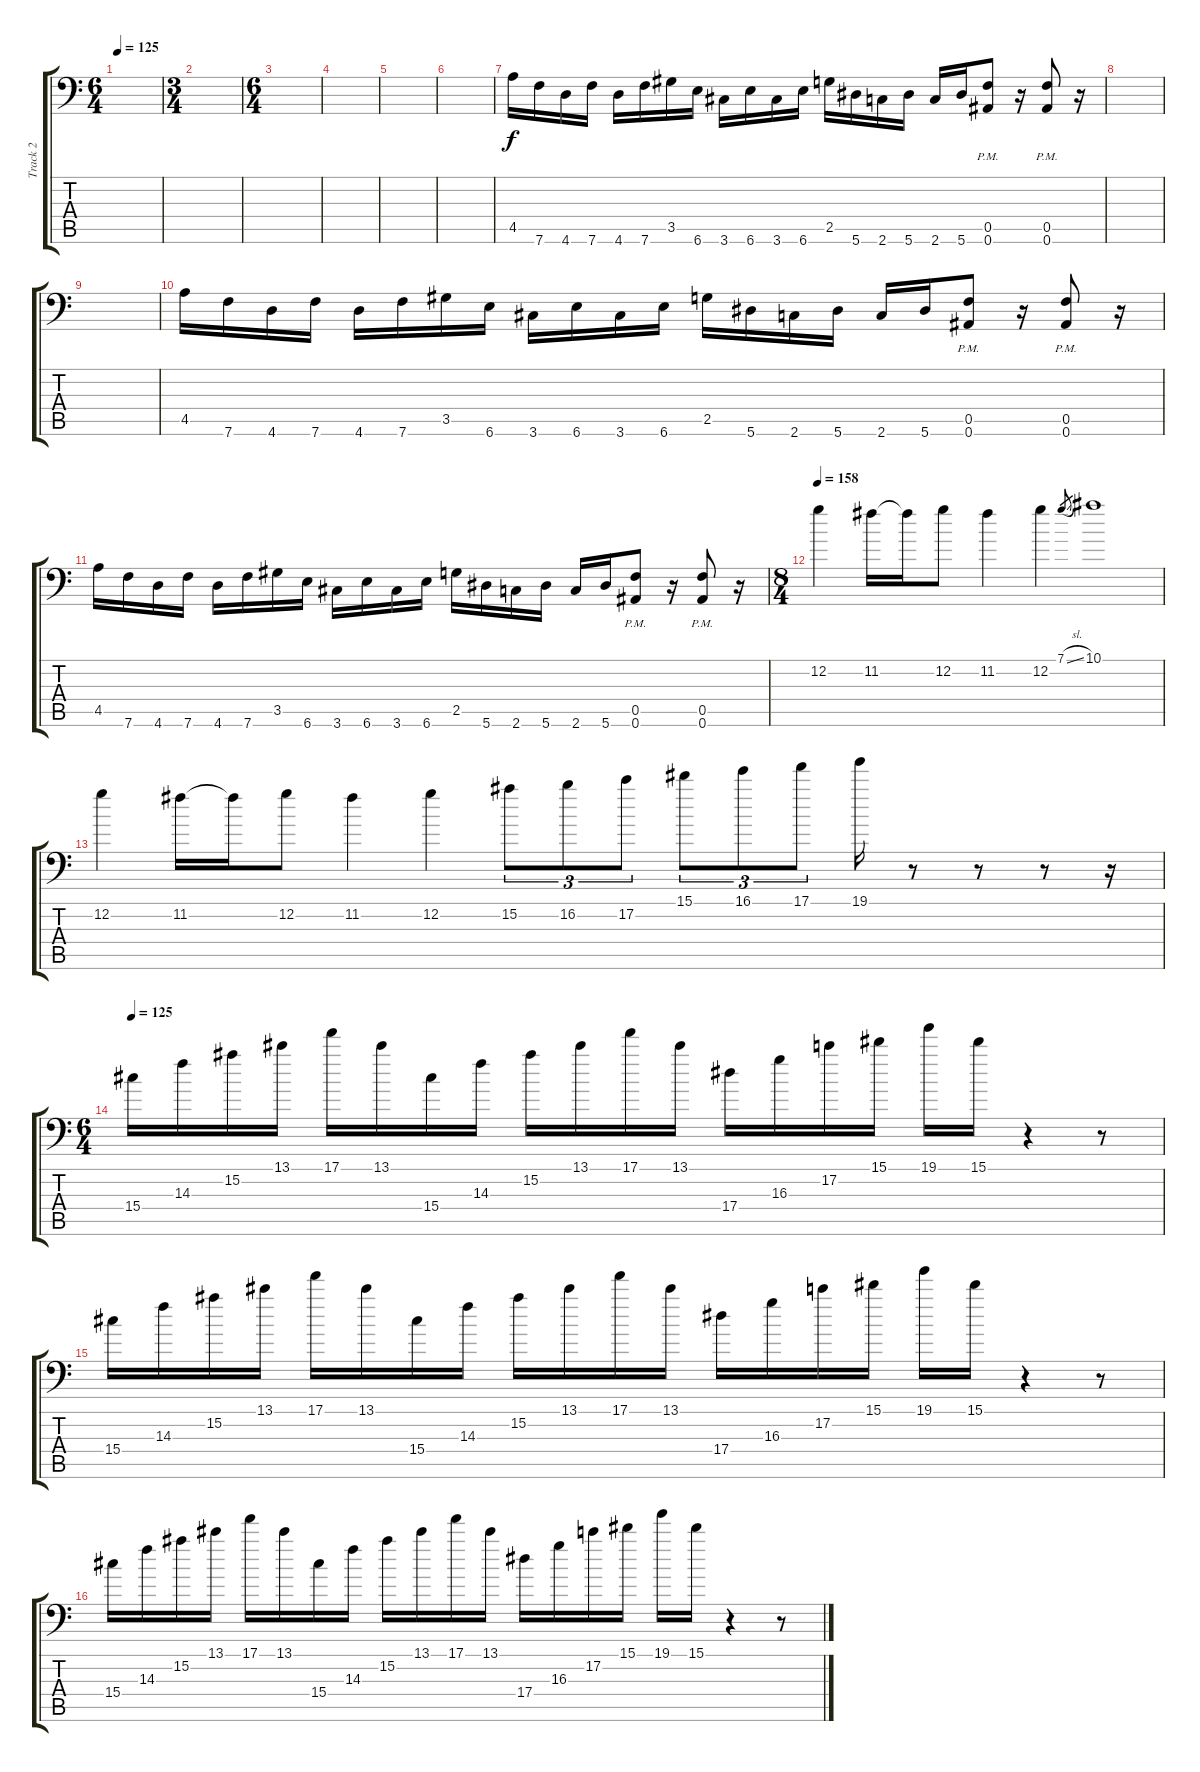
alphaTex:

\track ("Track 2" "Track 2") {instrument distortionguitar}
\staff {score tabs}
\tuning (C4 G3 Eb3 Bb2 F2 Bb1) {hide}
\ts (6 4)
\tempo 125
\clef f4
\ks c
|
\ts (3 4)
|
\ts (6 4)
|
|
|
|
4.5.16 7.6.16 4.6.16 7.6.16 4.6.16 7.6.16 3.5.16 6.6.16 3.6.16 6.6.16 3.6.16 6.6.16 2.5.16 5.6.16 2.6.16 5.6.16 2.6.16 5.6.16 (0.5{pm} 0.6{pm}).8 r.16 (0.5{pm} 0.6{pm}).8 r.16 |
|
|
4.5.16 7.6.16 4.6.16 7.6.16 4.6.16 7.6.16 3.5.16 6.6.16 3.6.16 6.6.16 3.6.16 6.6.16 2.5.16 5.6.16 2.6.16 5.6.16 2.6.16 5.6.16 (0.5{pm} 0.6{pm}).8 r.16 (0.5{pm} 0.6{pm}).8 r.16 |
4.5.16 7.6.16 4.6.16 7.6.16 4.6.16 7.6.16 3.5.16 6.6.16 3.6.16 6.6.16 3.6.16 6.6.16 2.5.16 5.6.16 2.6.16 5.6.16 2.6.16 5.6.16 (0.5{pm} 0.6{pm}).8 r.16 (0.5{pm} 0.6{pm}).8 r.16 |
\ts (8 4)
\tempo 158
12.2.4 11.2.16 11.2{t}.16 12.2.8 11.2.4 12.2.4 7.1{sl}.8{gr} 10.1.1 |
12.2.4 11.2.16 11.2{t}.16 12.2.8 11.2.4 12.2.4 15.2.8{tu (3 2)} 16.2.8{tu (3 2)} 17.2.8{tu (3 2)} 15.1.8{tu (3 2)} 16.1.8{tu (3 2)} 17.1.8{tu (3 2)} 19.1.16 r.8 r.8 r.8 r.16 |
\ts (6 4)
\tempo 125
15.4.16 14.3.16 15.2.16 13.1.16 17.1.16 13.1.16 15.4.16 14.3.16 15.2.16 13.1.16 17.1.16 13.1.16 17.4.16 16.3.16 17.2.16 15.1.16 19.1.16 15.1.16 r.4 r.8 |
15.4.16 14.3.16 15.2.16 13.1.16 17.1.16 13.1.16 15.4.16 14.3.16 15.2.16 13.1.16 17.1.16 13.1.16 17.4.16 16.3.16 17.2.16 15.1.16 19.1.16 15.1.16 r.4 r.8 |
15.4.16 14.3.16 15.2.16 13.1.16 17.1.16 13.1.16 15.4.16 14.3.16 15.2.16 13.1.16 17.1.16 13.1.16 17.4.16 16.3.16 17.2.16 15.1.16 19.1.16 15.1.16 r.4 r.8
